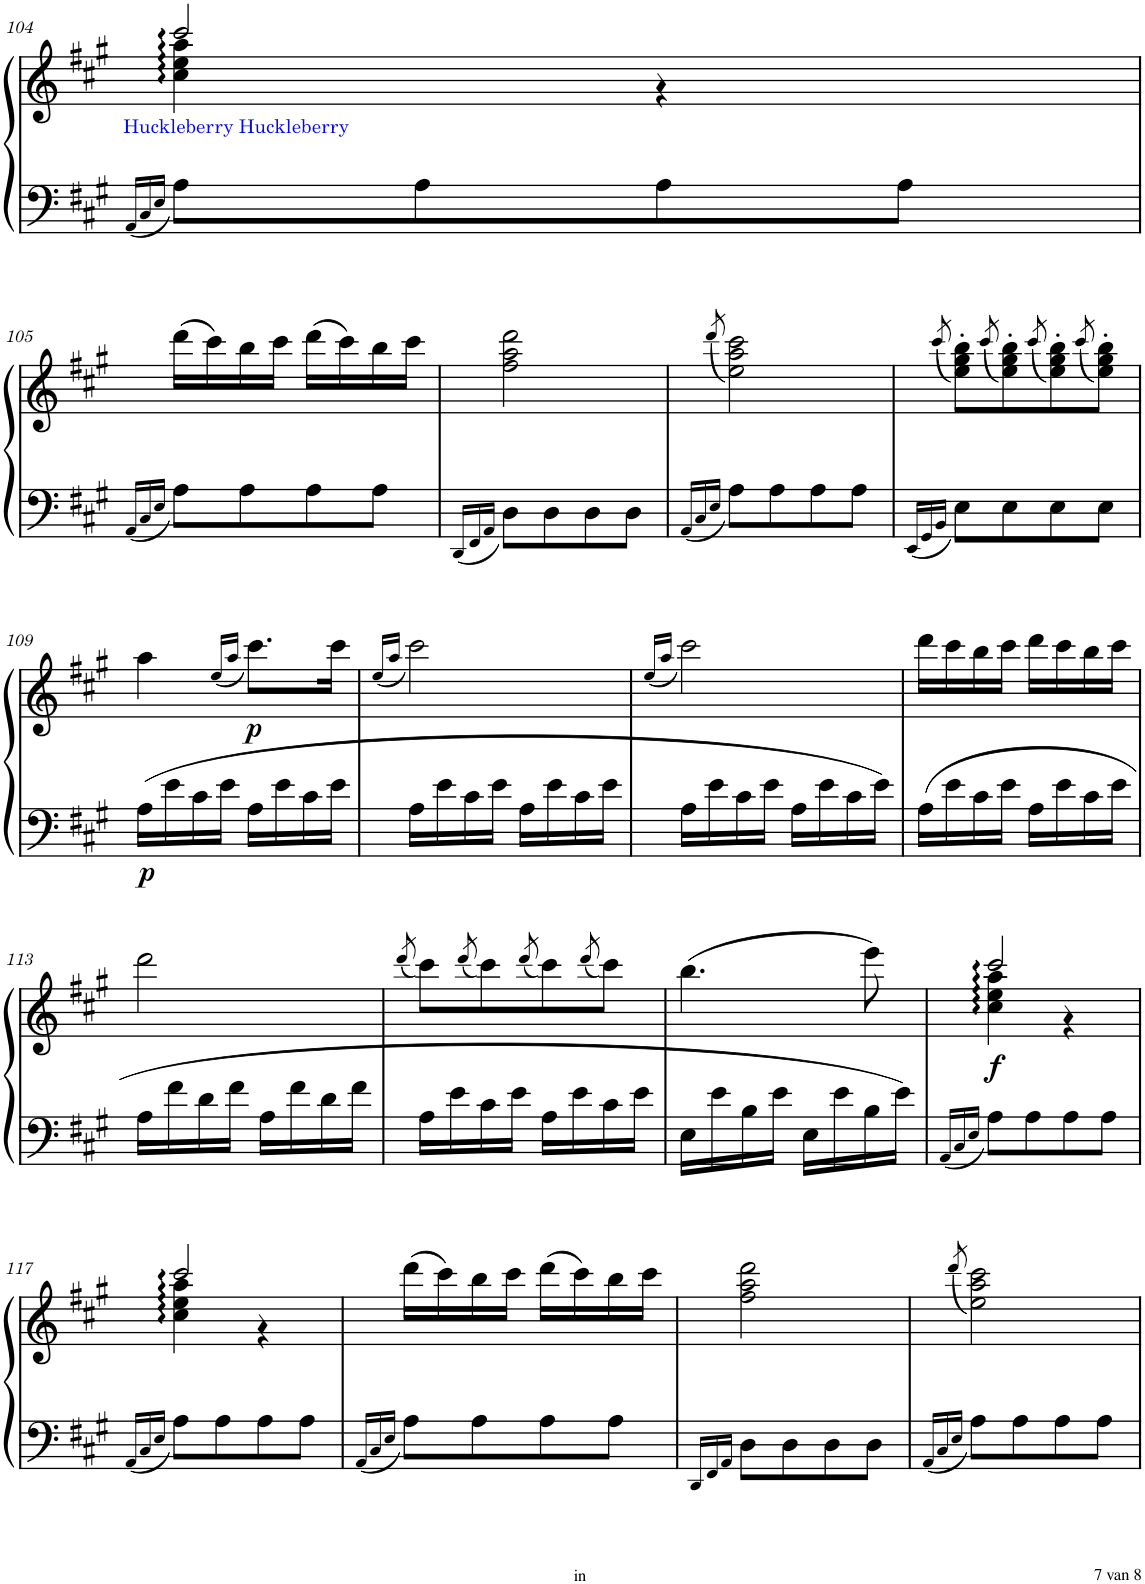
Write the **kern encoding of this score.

**kern	**kern	**dynam
*part1	*part1	*part1
*staff2	*staff1	*staff1/2
*I"Piano	*	*
*I'Pno	*	*
!!LO:PB:g=z
*clefF4	*clefG2	*
*k[f#c#g#]	*k[f#c#g#]	*
*M2/4	*M2/4	*
=104	=104	=104
16qAA/LL	.	.
16qC#/	.	.
16qE/JJ	.	.
*	*^	*
!LO:TX:a:color=#000AE7:t=Huckleberry Huckleberry	!	!	!
8A\L	2ccc#/	4cc#\ 4ee\ 4aa\	.
8A\	.	.	.
8A\	.	4r	.
8A\J	.	.	.
*	*v	*v	*
!!LO:LB:g=z
=105	=105	=105
16qAA/LL	.	.
16qC#/	.	.
16qE/JJ	.	.
8A\L	(16ddd\LL	.
.	16ccc#\)	.
8A\	16bb\	.
.	16ccc#\JJ	.
8A\	(16ddd\LL	.
.	16ccc#\)	.
8A\J	16bb\	.
.	16ccc#\JJ	.
=106	=106	=106
16qDD/LL	.	.
16qFF#/	.	.
16qAA/JJ	.	.
8D\L	2ff#\ 2aa\ 2ddd\	.
8D\	.	.
8D\	.	.
8D\J	.	.
=107	=107	=107
16qAA/LL	.	.
16qC#/	.	.
16qE/JJ	(8qddd/	.
8A\L	2ee\ 2aa\ 2ccc#\)	.
8A\	.	.
8A\	.	.
8A\J	.	.
=108	=108	=108
16qEE/LL	.	.
16qGG#/	.	.
16qBB/JJ	(8qccc#/	.
8E\L	8ee\' 8gg#\' 8bb\'L)	.
.	(8qccc#/	.
8E\	8ee\' 8gg#\' 8bb\')	.
.	(8qccc#/	.
8E\	8ee\' 8gg#\' 8bb\')	.
.	(8qccc#/	.
8E\J	8ee\' 8gg#\' 8bb\'J)	.
!!LO:LB:g=z
=109	=109	=109
!	!	!LO:DY:b=2
16A\LL	4aa\	p
16e\	.	.
16c#\	.	.
16e\JJ	.	.
.	(16qee/LL	.
.	16qaa/JJ	.
!	!	!LO:DY:b
16A\LL	8.ccc#\L)	p
16e\	.	.
16c#\	.	.
16e\JJ	16ccc#\Jk	.
=110	=110	=110
.	(16qee/LL	.
.	16qaa/JJ	.
16A\LL	2ccc#\)	.
16e\	.	.
16c#\	.	.
16e\JJ	.	.
16A\LL	.	.
16e\	.	.
16c#\	.	.
16e\JJ	.	.
=111	=111	=111
.	(16qee/LL	.
.	16qaa/JJ	.
16A\LL	2ccc#\)	.
16e\	.	.
16c#\	.	.
16e\JJ	.	.
16A\LL	.	.
16e\	.	.
16c#\	.	.
16e\JJ	.	.
=112	=112	=112
16A\LL	16ddd\LL	.
16e\	16ccc#\	.
16c#\	16bb\	.
16e\JJ	16ccc#\JJ	.
16A\LL	16ddd\LL	.
16e\	16ccc#\	.
16c#\	16bb\	.
16e\JJ	16ccc#\JJ	.
!!LO:LB:g=z
=113	=113	=113
16A\LL	2ddd\	.
16f#\	.	.
16d\	.	.
16f#\JJ	.	.
16A\LL	.	.
16f#\	.	.
16d\	.	.
16f#\JJ	.	.
=114	=114	=114
.	(8qddd/	.
16A\LL	8ccc#\L)	.
16e\	.	.
.	(8qddd/	.
16c#\	8ccc#\)	.
16e\JJ	.	.
.	(8qddd/	.
16A\LL	8ccc#\)	.
16e\	.	.
.	(8qddd/	.
16c#\	8ccc#\J)	.
16e\JJ	.	.
=115	=115	=115
16E\LL	(4.bb\	.
16e\	.	.
16B\	.	.
16e\JJ	.	.
16E\LL	.	.
16e\	.	.
16B\	8eee\)	.
16e\JJ	.	.
=116	=116	=116
16qAA/LL	.	.
16qC#/	.	.
16qE/JJ	.	.
*	*^	*
!	!	!	!LO:DY:b
8A\L	2ccc#/	4cc#\ 4ee\ 4aa\	f
8A\	.	.	.
8A\	.	4r	.
8A\J	.	.	.
!!LO:LB:g=z	!!
=117	=117	=117	=117
16qAA/LL	.	.	.
16qC#/	.	.	.
16qE/JJ	.	.	.
8A\L	2ccc#/	4cc#\ 4ee\ 4aa\	.
8A\	.	.	.
8A\	.	4r	.
8A\J	.	.	.
*	*v	*v	*
=118	=118	=118
16qAA/LL	.	.
16qC#/	.	.
16qE/JJ	.	.
8A\L	(16ddd\LL	.
.	16ccc#\)	.
8A\	16bb\	.
.	16ccc#\JJ	.
8A\	(16ddd\LL	.
.	16ccc#\)	.
8A\J	16bb\	.
.	16ccc#\JJ	.
=119	=119	=119
16qDD/LL	.	.
16qFF#/	.	.
16qAA/JJ	.	.
8D\L	2ff#\ 2aa\ 2ddd\	.
8D\	.	.
8D\	.	.
8D\J	.	.
=120	=120	=120
16qAA/LL	.	.
16qC#/	.	.
16qE/JJ	(8qddd/	.
8A\L	2ee\ 2aa\ 2ccc#\)	.
8A\	.	.
8A\	.	.
8A\J	.	.
=	=	=
*-	*-	*-
